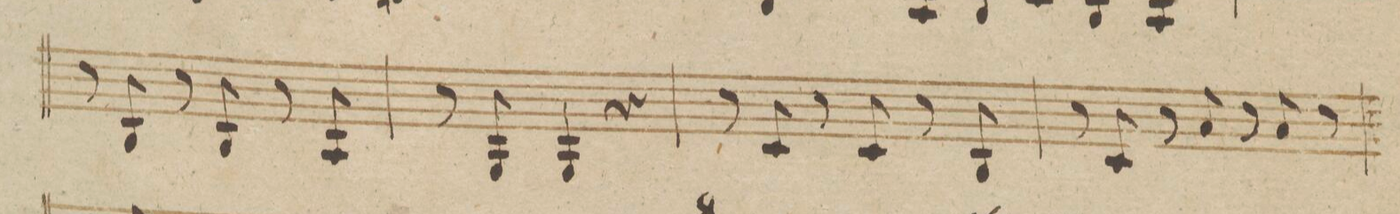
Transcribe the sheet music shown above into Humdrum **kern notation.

**kern	**dynam
*I"Violino 2do	*
*clefG2	*
*k[b-e-a-d-]	*
*met(c|)	*
*M3/4	*
8r	.
8B-/	.
8r	.
8B-/	.
8r	.
8A-/	.
=102	=102
8r	.
8G/	.
4G/	.
4r	.
=103	=103
8r	.
8c/	.
8r	.
8c/	.
8r	.
8B-/	.
=104	=104
8r	.
8c/	.
8r	.
8a-/	.
8r	.
8a-/	.
=105	=105
*-	*-
